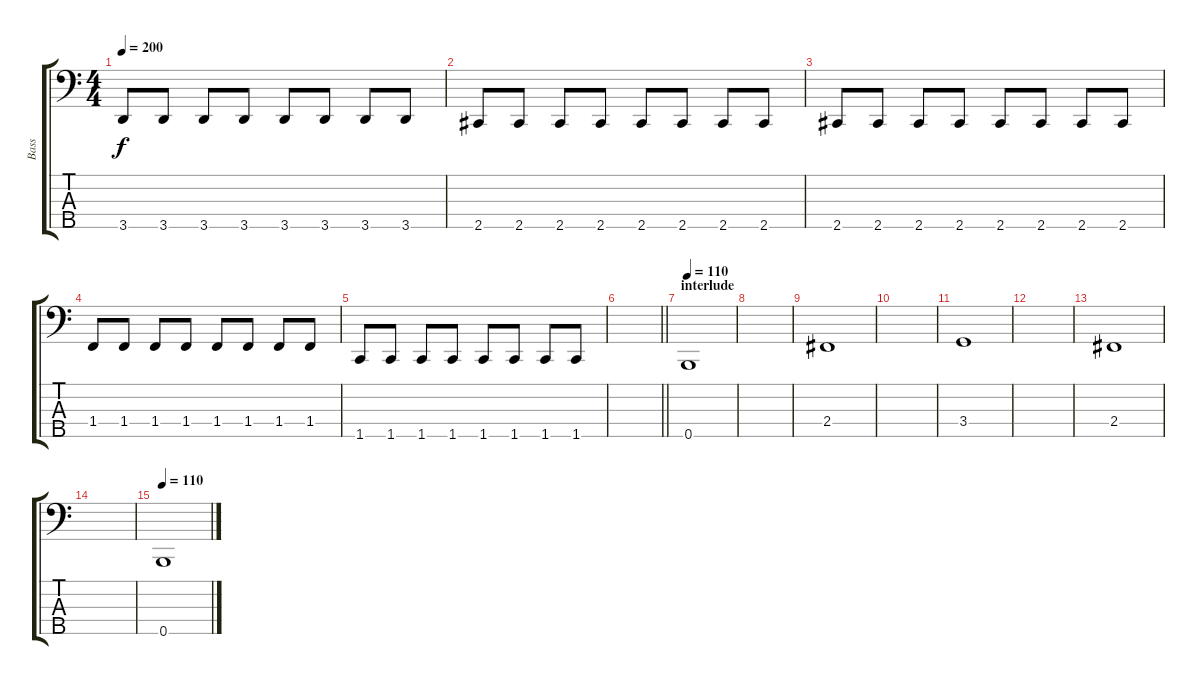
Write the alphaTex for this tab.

\track ("Bass" "Bass") {instrument electricbasspick}
\staff {score tabs}
\tuning (G2 D2 A1 E1 B0) {hide}
\ts (4 4)
\tempo 200
\clef f4
\ks c
3.5.8{dy f} 3.5.8 3.5.8 3.5.8 3.5.8 3.5.8 3.5.8 3.5.8 |
2.5.8 2.5.8 2.5.8 2.5.8 2.5.8 2.5.8 2.5.8 2.5.8 |
2.5.8 2.5.8 2.5.8 2.5.8 2.5.8 2.5.8 2.5.8 2.5.8 |
1.4.8 1.4.8 1.4.8 1.4.8 1.4.8 1.4.8 1.4.8 1.4.8 |
1.5.8 1.5.8 1.5.8 1.5.8 1.5.8 1.5.8 1.5.8 1.5.8 |
\barLineRight lightlight
|
\section ("" "interlude")
\tempo 110
0.5.1 |
|
2.4.1 |
|
3.4.1 |
|
2.4.1 |
|
\tempo 110
0.5.1
